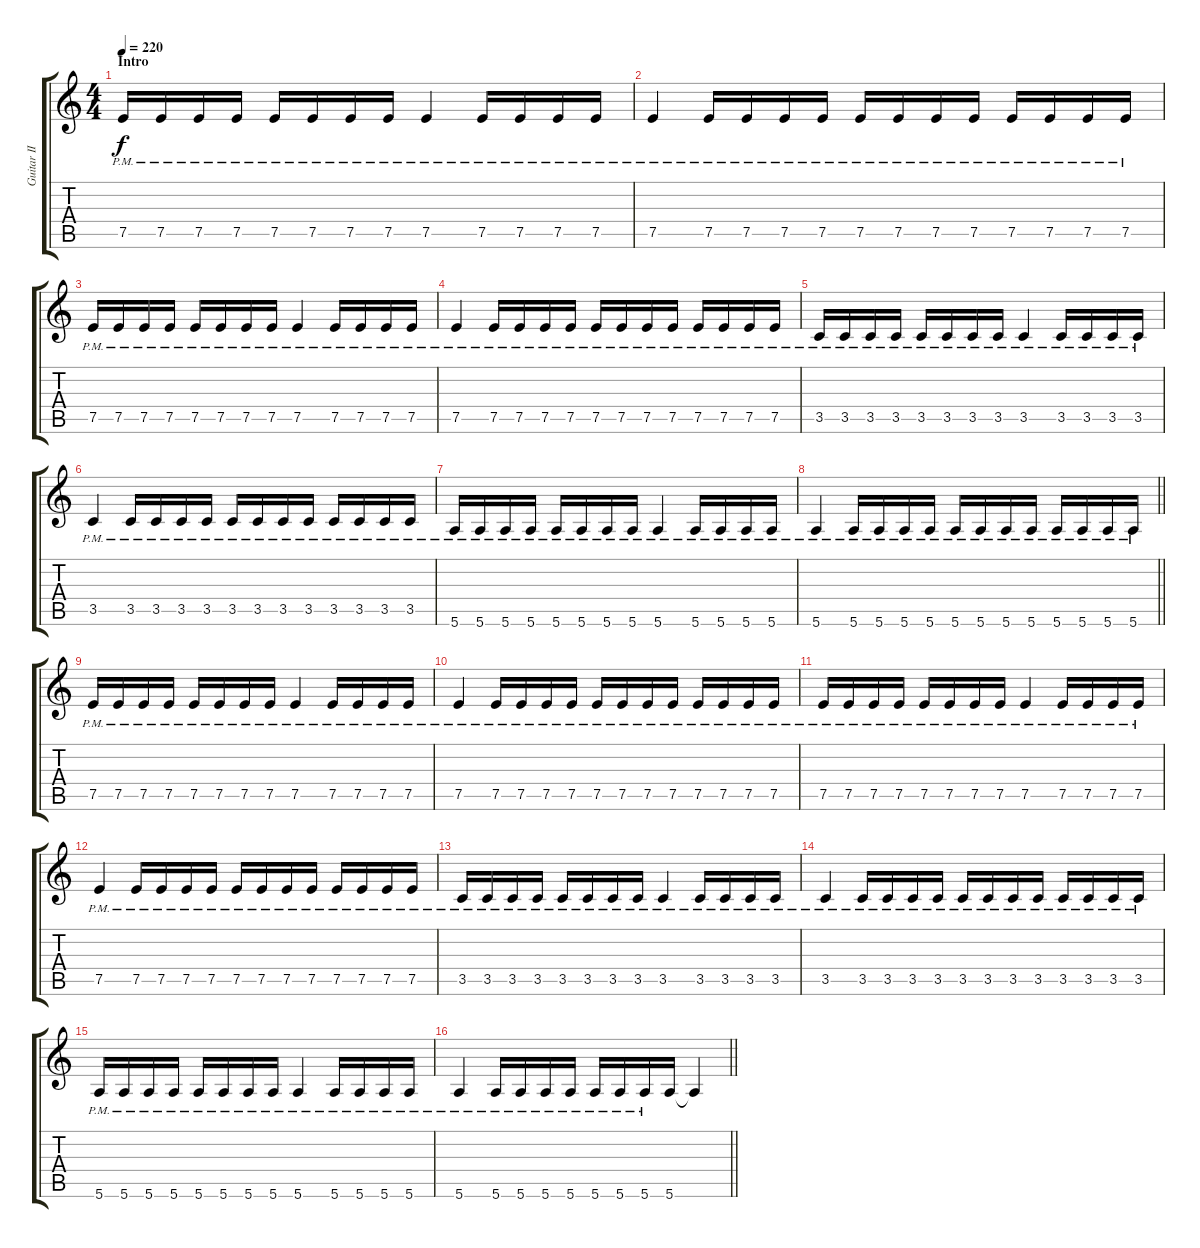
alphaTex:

\track ("Guitar II" "Guitar II") {instrument distortionguitar}
\staff {score tabs}
\tuning (E4 B3 G3 D3 A2 E2) {hide}
\ts (4 4)
\section ("" "Intro")
\tempo 220
\clef g2
\ks c
7.5{pm}.16{dy f instrument distortionguitar} 7.5{pm}.16 7.5{pm}.16 7.5{pm}.16 7.5{pm}.16 7.5{pm}.16 7.5{pm}.16 7.5{pm}.16 7.5{pm}.4 7.5{pm}.16 7.5{pm}.16 7.5{pm}.16 7.5{pm}.16 |
7.5{pm}.4 7.5{pm}.16 7.5{pm}.16 7.5{pm}.16 7.5{pm}.16 7.5{pm}.16 7.5{pm}.16 7.5{pm}.16 7.5{pm}.16 7.5{pm}.16 7.5{pm}.16 7.5{pm}.16 7.5{pm}.16 |
7.5{pm}.16 7.5{pm}.16 7.5{pm}.16 7.5{pm}.16 7.5{pm}.16 7.5{pm}.16 7.5{pm}.16 7.5{pm}.16 7.5{pm}.4 7.5{pm}.16 7.5{pm}.16 7.5{pm}.16 7.5{pm}.16 |
7.5{pm}.4 7.5{pm}.16 7.5{pm}.16 7.5{pm}.16 7.5{pm}.16 7.5{pm}.16 7.5{pm}.16 7.5{pm}.16 7.5{pm}.16 7.5{pm}.16 7.5{pm}.16 7.5{pm}.16 7.5{pm}.16 |
3.5{pm}.16 3.5{pm}.16 3.5{pm}.16 3.5{pm}.16 3.5{pm}.16 3.5{pm}.16 3.5{pm}.16 3.5{pm}.16 3.5{pm}.4 3.5{pm}.16 3.5{pm}.16 3.5{pm}.16 3.5{pm}.16 |
3.5{pm}.4 3.5{pm}.16 3.5{pm}.16 3.5{pm}.16 3.5{pm}.16 3.5{pm}.16 3.5{pm}.16 3.5{pm}.16 3.5{pm}.16 3.5{pm}.16 3.5{pm}.16 3.5{pm}.16 3.5{pm}.16 |
5.6{pm}.16 5.6{pm}.16 5.6{pm}.16 5.6{pm}.16 5.6{pm}.16 5.6{pm}.16 5.6{pm}.16 5.6{pm}.16 5.6{pm}.4 5.6{pm}.16 5.6{pm}.16 5.6{pm}.16 5.6{pm}.16 |
\barLineRight lightlight
5.6{pm}.4 5.6{pm}.16 5.6{pm}.16 5.6{pm}.16 5.6{pm}.16 5.6{pm}.16 5.6{pm}.16 5.6{pm}.16 5.6{pm}.16 5.6{pm}.16 5.6{pm}.16 5.6{pm}.16 5.6{pm}.16 |
7.5{pm}.16 7.5{pm}.16 7.5{pm}.16 7.5{pm}.16 7.5{pm}.16 7.5{pm}.16 7.5{pm}.16 7.5{pm}.16 7.5{pm}.4 7.5{pm}.16 7.5{pm}.16 7.5{pm}.16 7.5{pm}.16 |
7.5{pm}.4 7.5{pm}.16 7.5{pm}.16 7.5{pm}.16 7.5{pm}.16 7.5{pm}.16 7.5{pm}.16 7.5{pm}.16 7.5{pm}.16 7.5{pm}.16 7.5{pm}.16 7.5{pm}.16 7.5{pm}.16 |
7.5{pm}.16 7.5{pm}.16 7.5{pm}.16 7.5{pm}.16 7.5{pm}.16 7.5{pm}.16 7.5{pm}.16 7.5{pm}.16 7.5{pm}.4 7.5{pm}.16 7.5{pm}.16 7.5{pm}.16 7.5{pm}.16 |
7.5{pm}.4 7.5{pm}.16 7.5{pm}.16 7.5{pm}.16 7.5{pm}.16 7.5{pm}.16 7.5{pm}.16 7.5{pm}.16 7.5{pm}.16 7.5{pm}.16 7.5{pm}.16 7.5{pm}.16 7.5{pm}.16 |
3.5{pm}.16 3.5{pm}.16 3.5{pm}.16 3.5{pm}.16 3.5{pm}.16 3.5{pm}.16 3.5{pm}.16 3.5{pm}.16 3.5{pm}.4 3.5{pm}.16 3.5{pm}.16 3.5{pm}.16 3.5{pm}.16 |
3.5{pm}.4 3.5{pm}.16 3.5{pm}.16 3.5{pm}.16 3.5{pm}.16 3.5{pm}.16 3.5{pm}.16 3.5{pm}.16 3.5{pm}.16 3.5{pm}.16 3.5{pm}.16 3.5{pm}.16 3.5{pm}.16 |
5.6{pm}.16 5.6{pm}.16 5.6{pm}.16 5.6{pm}.16 5.6{pm}.16 5.6{pm}.16 5.6{pm}.16 5.6{pm}.16 5.6{pm}.4 5.6{pm}.16 5.6{pm}.16 5.6{pm}.16 5.6{pm}.16 |
\barLineRight lightlight
5.6{pm}.4 5.6{pm}.16 5.6{pm}.16 5.6{pm}.16 5.6{pm}.16 5.6{pm}.16 5.6{pm}.16 5.6{pm}.16 5.6.16 5.6{t}.4
